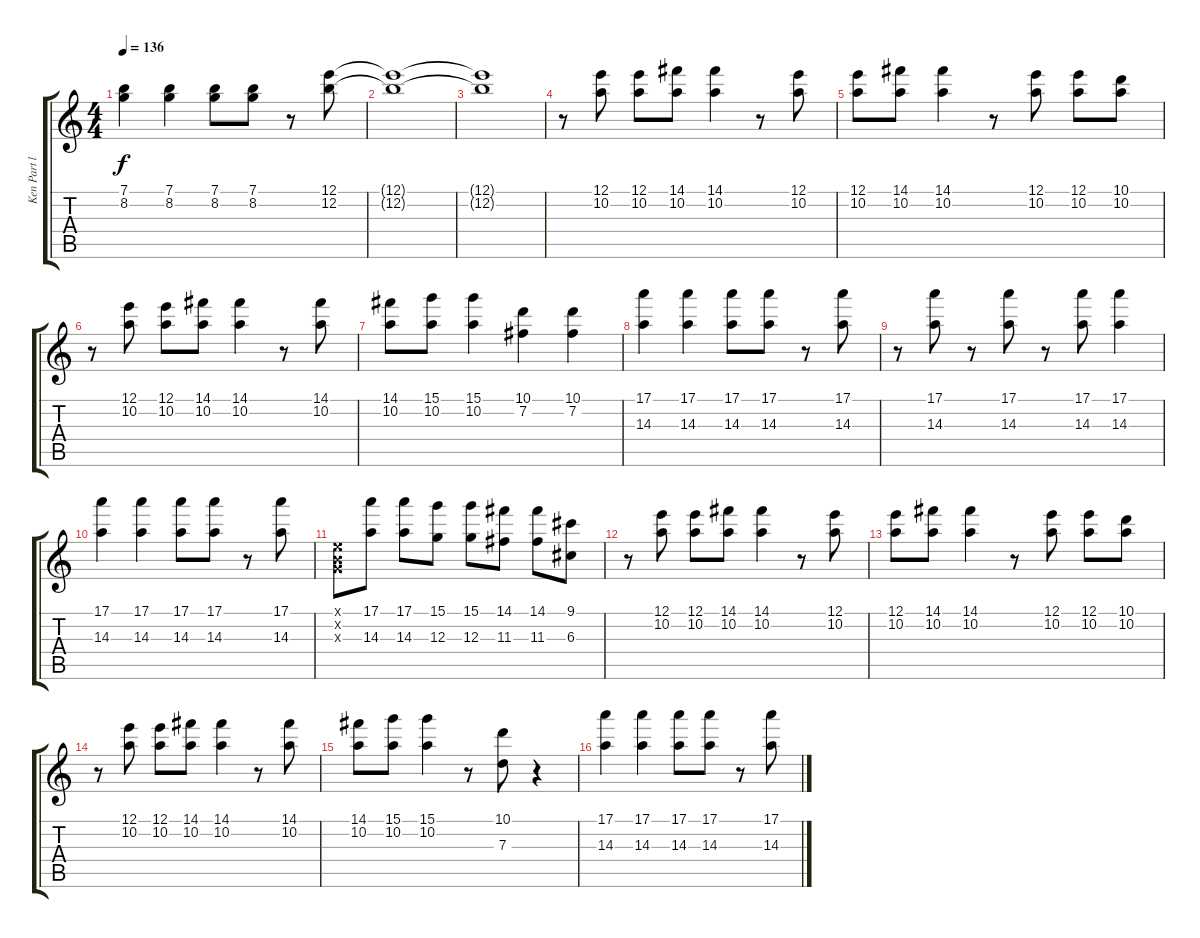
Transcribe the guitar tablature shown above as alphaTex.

\track ("Ken Part ll" "Ken Part l") {instrument electricguitarclean}
\staff {score tabs}
\tuning (E4 B3 G3 D3 A2 E2) {hide}
\ts (4 4)
\tempo 136
\clef g2
\ks c
(7.1 8.2).4{dy f} (7.1 8.2).4 (7.1 8.2).8 (7.1 8.2).8 r.8 (12.1 12.2).8 |
(12.1{t} 12.2{t}).1 |
(12.1{t} 12.2{t}).1 |
r.8 (12.1 10.2).8 (12.1 10.2).8 (14.1 10.2).8 (14.1 10.2).4 r.8 (12.1 10.2).8 |
(12.1 10.2).8 (14.1 10.2).8 (14.1 10.2).4 r.8 (12.1 10.2).8 (12.1 10.2).8 (10.1 10.2).8 |
r.8 (12.1 10.2).8 (12.1 10.2).8 (14.1 10.2).8 (14.1 10.2).4 r.8 (14.1 10.2).8 |
(14.1 10.2).8 (15.1 10.2).8 (15.1 10.2).4 (10.1 7.2).4 (10.1 7.2).4 |
(17.1 14.3).4 (17.1 14.3).4 (17.1 14.3).8 (17.1 14.3).8 r.8 (17.1 14.3).8 |
r.8 (17.1 14.3).8 r.8 (17.1 14.3).8 r.8 (17.1 14.3).8 (17.1 14.3).4 |
(17.1 14.3).4 (17.1 14.3).4 (17.1 14.3).8 (17.1 14.3).8 r.8 (17.1 14.3).8 |
(0.1{x} 0.2{x} 0.3{x}).8 (17.1 14.3).8 (17.1 14.3).8 (15.1 12.3).8 (15.1 12.3).8 (14.1 11.3).8 (14.1 11.3).8 (9.1 6.3).8 |
r.8 (12.1 10.2).8 (12.1 10.2).8 (14.1 10.2).8 (14.1 10.2).4 r.8 (12.1 10.2).8 |
(12.1 10.2).8 (14.1 10.2).8 (14.1 10.2).4 r.8 (12.1 10.2).8 (12.1 10.2).8 (10.1 10.2).8 |
r.8 (12.1 10.2).8 (12.1 10.2).8 (14.1 10.2).8 (14.1 10.2).4 r.8 (14.1 10.2).8 |
(14.1 10.2).8 (15.1 10.2).8 (15.1 10.2).4 r.8 (10.1 7.3).8 r.4 |
(17.1 14.3).4 (17.1 14.3).4 (17.1 14.3).8 (17.1 14.3).8 r.8 (17.1 14.3).8
